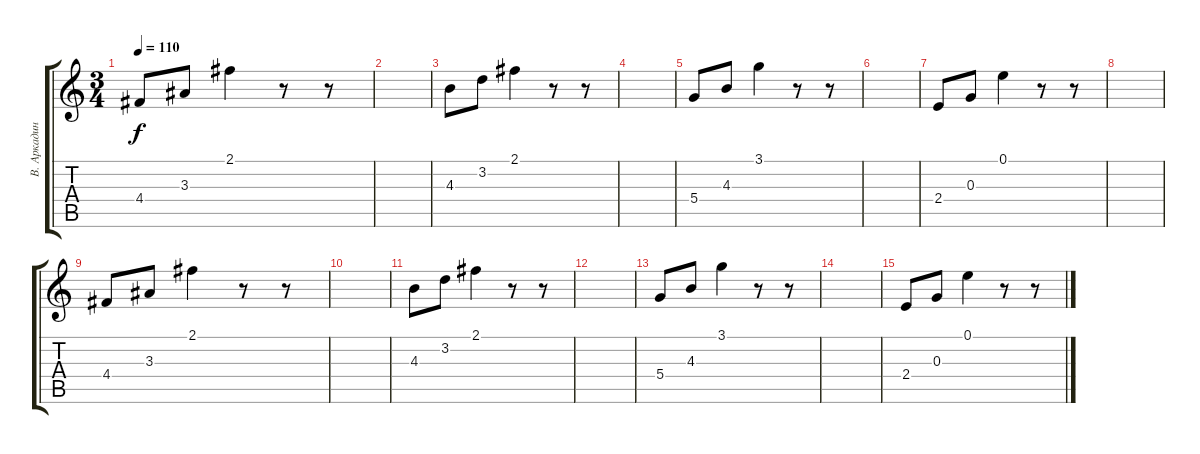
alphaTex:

\track ("В. Аркадин" "В. Аркадин") {instrument acousticguitarsteel}
\staff {score tabs}
\tuning (E4 B3 G3 D3 A2 E2) {hide}
\ts (3 4)
\tempo 110
\clef g2
\ks c
4.4.8{dy f} 3.3.8 2.1.4 r.8 r.8 |
|
4.3.8 3.2.8 2.1.4 r.8 r.8 |
|
5.4.8 4.3.8 3.1.4 r.8 r.8 |
|
2.4.8 0.3.8 0.1.4 r.8 r.8 |
|
4.4.8 3.3.8 2.1.4 r.8 r.8 |
|
4.3.8 3.2.8 2.1.4 r.8 r.8 |
|
5.4.8 4.3.8 3.1.4 r.8 r.8 |
|
2.4.8 0.3.8 0.1.4 r.8 r.8
